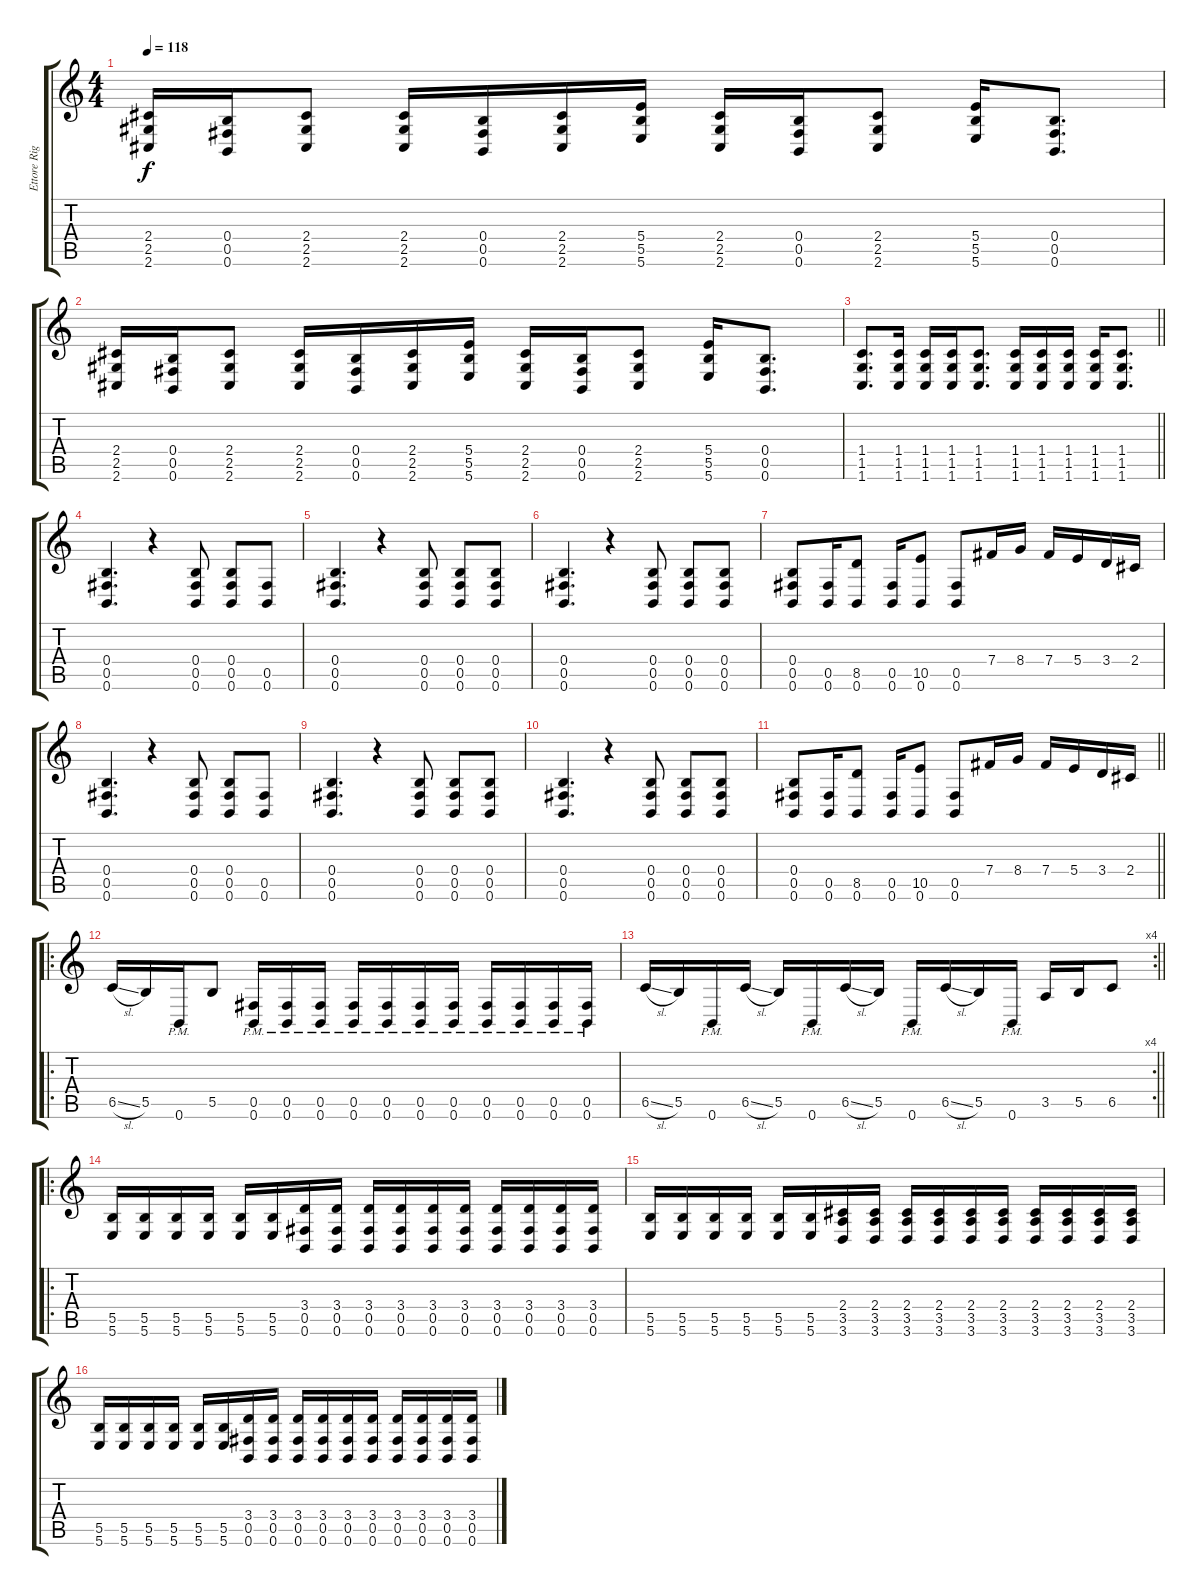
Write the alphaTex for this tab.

\track ("Ettore Rigotti" "Ettore Rig") {instrument distortionguitar}
\staff {score tabs}
\tuning (Db4 Ab3 E3 B2 Gb2 B1) {hide}
\ts (4 4)
\tempo 118
\clef g2
\ks c
(2.4 2.5 2.6).16{dy f} (0.4 0.5 0.6).16 (2.4 2.5 2.6).8 (2.4 2.5 2.6).16 (0.4 0.5 0.6).16 (2.4 2.5 2.6).16 (5.4 5.5 5.6).16 (2.4 2.5 2.6).16 (0.4 0.5 0.6).16 (2.4 2.5 2.6).8 (5.4 5.5 5.6).16 (0.4 0.5 0.6).8{d} |
(2.4 2.5 2.6).16 (0.4 0.5 0.6).16 (2.4 2.5 2.6).8 (2.4 2.5 2.6).16 (0.4 0.5 0.6).16 (2.4 2.5 2.6).16 (5.4 5.5 5.6).16 (2.4 2.5 2.6).16 (0.4 0.5 0.6).16 (2.4 2.5 2.6).8 (5.4 5.5 5.6).16 (0.4 0.5 0.6).8{d} |
\barLineRight lightlight
(1.4 1.5 1.6).8{d} (1.4 1.5 1.6).16 (1.4 1.5 1.6).16 (1.4 1.5 1.6).16 (1.4 1.5 1.6).8{d} (1.4 1.5 1.6).16 (1.4 1.5 1.6).16 (1.4 1.5 1.6).16 (1.4 1.5 1.6).16 (1.4 1.5 1.6).8{d} |
(0.4 0.5 0.6).4{d} r.4 (0.4 0.5 0.6).8 (0.4 0.5 0.6).8 (0.5 0.6).8 |
(0.4 0.5 0.6).4{d} r.4 (0.4 0.5 0.6).8 (0.4 0.5 0.6).8 (0.4 0.5 0.6).8 |
(0.4 0.5 0.6).4{d} r.4 (0.4 0.5 0.6).8 (0.4 0.5 0.6).8 (0.4 0.5 0.6).8 |
(0.4 0.5 0.6).8 (0.5 0.6).16 (8.5 0.6).8 (0.5 0.6).16 (10.5 0.6).8 (0.5 0.6).8 7.4.16 8.4.16 7.4.16 5.4.16 3.4.16 2.4.16 |
(0.4 0.5 0.6).4{d} r.4 (0.4 0.5 0.6).8 (0.4 0.5 0.6).8 (0.5 0.6).8 |
(0.4 0.5 0.6).4{d} r.4 (0.4 0.5 0.6).8 (0.4 0.5 0.6).8 (0.4 0.5 0.6).8 |
(0.4 0.5 0.6).4{d} r.4 (0.4 0.5 0.6).8 (0.4 0.5 0.6).8 (0.4 0.5 0.6).8 |
\barLineRight lightlight
(0.4 0.5 0.6).8 (0.5 0.6).16 (8.5 0.6).8 (0.5 0.6).16 (10.5 0.6).8 (0.5 0.6).8 7.4.16 8.4.16 7.4.16 5.4.16 3.4.16 2.4.16 |
\ro
6.5{sl}.16 5.5.16 0.6{pm}.16 5.5.8 (0.5{pm} 0.6{pm}).16 (0.5{pm} 0.6{pm}).16 (0.5{pm} 0.6{pm}).16 (0.5{pm} 0.6{pm}).16 (0.5{pm} 0.6{pm}).16 (0.5{pm} 0.6{pm}).16 (0.5{pm} 0.6{pm}).16 (0.5{pm} 0.6{pm}).16 (0.5{pm} 0.6{pm}).16 (0.5{pm} 0.6{pm}).16 (0.5{pm} 0.6{pm}).16 |
\rc 4
\barLineRight lightlight
6.5{sl}.16 5.5.16 0.6{pm}.16 6.5{sl}.16 5.5.16 0.6{pm}.16 6.5{sl}.16 5.5.16 0.6{pm}.16 6.5{sl}.16 5.5.16 0.6{pm}.16 3.5.16 5.5.16 6.5.8 |
\ro
(5.5 5.6).16 (5.5 5.6).16 (5.5 5.6).16 (5.5 5.6).16 (5.5 5.6).16 (5.5 5.6).16 (3.4 0.5 0.6).16 (3.4 0.5 0.6).16 (3.4 0.5 0.6).16 (3.4 0.5 0.6).16 (3.4 0.5 0.6).16 (3.4 0.5 0.6).16 (3.4 0.5 0.6).16 (3.4 0.5 0.6).16 (3.4 0.5 0.6).16 (3.4 0.5 0.6).16 |
(5.5 5.6).16 (5.5 5.6).16 (5.5 5.6).16 (5.5 5.6).16 (5.5 5.6).16 (5.5 5.6).16 (2.4 3.5 3.6).16 (2.4 3.5 3.6).16 (2.4 3.5 3.6).16 (2.4 3.5 3.6).16 (2.4 3.5 3.6).16 (2.4 3.5 3.6).16 (2.4 3.5 3.6).16 (2.4 3.5 3.6).16 (2.4 3.5 3.6).16 (2.4 3.5 3.6).16 |
(5.5 5.6).16 (5.5 5.6).16 (5.5 5.6).16 (5.5 5.6).16 (5.5 5.6).16 (5.5 5.6).16 (3.4 0.5 0.6).16 (3.4 0.5 0.6).16 (3.4 0.5 0.6).16 (3.4 0.5 0.6).16 (3.4 0.5 0.6).16 (3.4 0.5 0.6).16 (3.4 0.5 0.6).16 (3.4 0.5 0.6).16 (3.4 0.5 0.6).16 (3.4 0.5 0.6).16
